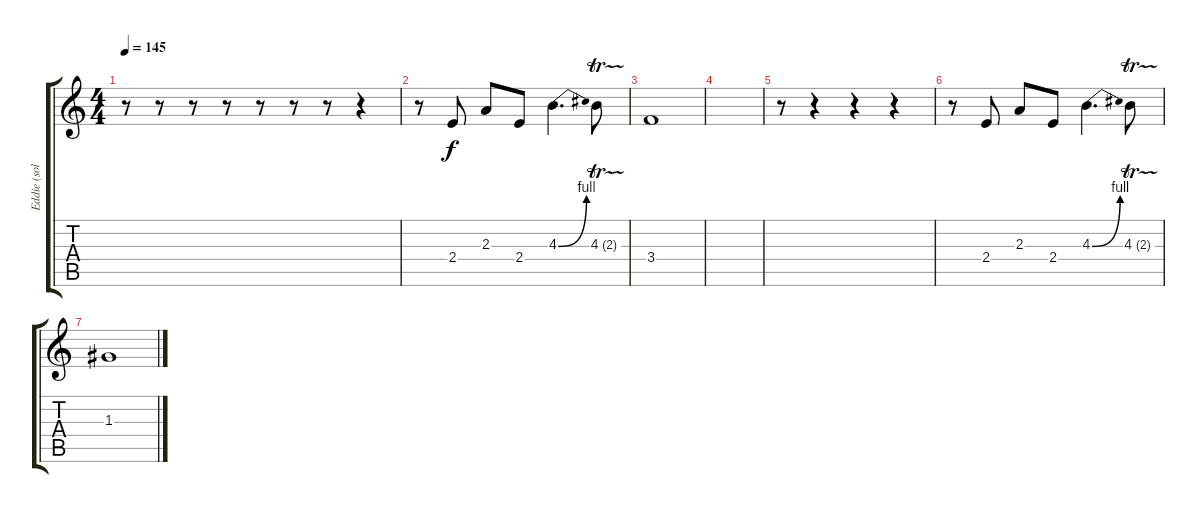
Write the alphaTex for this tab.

\track ("Eddie (solo)" "Eddie (sol") {instrument electricguitarjazz}
\staff {score tabs}
\tuning (E4 B3 G3 D3 A2 E2) {hide}
\ts (4 4)
\tempo 145
\clef g2
\ks c
r.8{dy f} r.8 r.8 r.8 r.8 r.8 r.8 r.4 |
r.8 2.4.8{instrument distortionguitar} 2.3.8 2.4.8 4.3{be (bend 0 0 60 4)}.4{d} 4.3{tr (2 16)}.8 |
3.4.1 |
|
r.8 r.4 r.4 r.4 |
r.8 2.4.8{instrument distortionguitar} 2.3.8 2.4.8 4.3{be (bend 0 0 60 4)}.4{d} 4.3{tr (2 16)}.8 |
1.3.1
